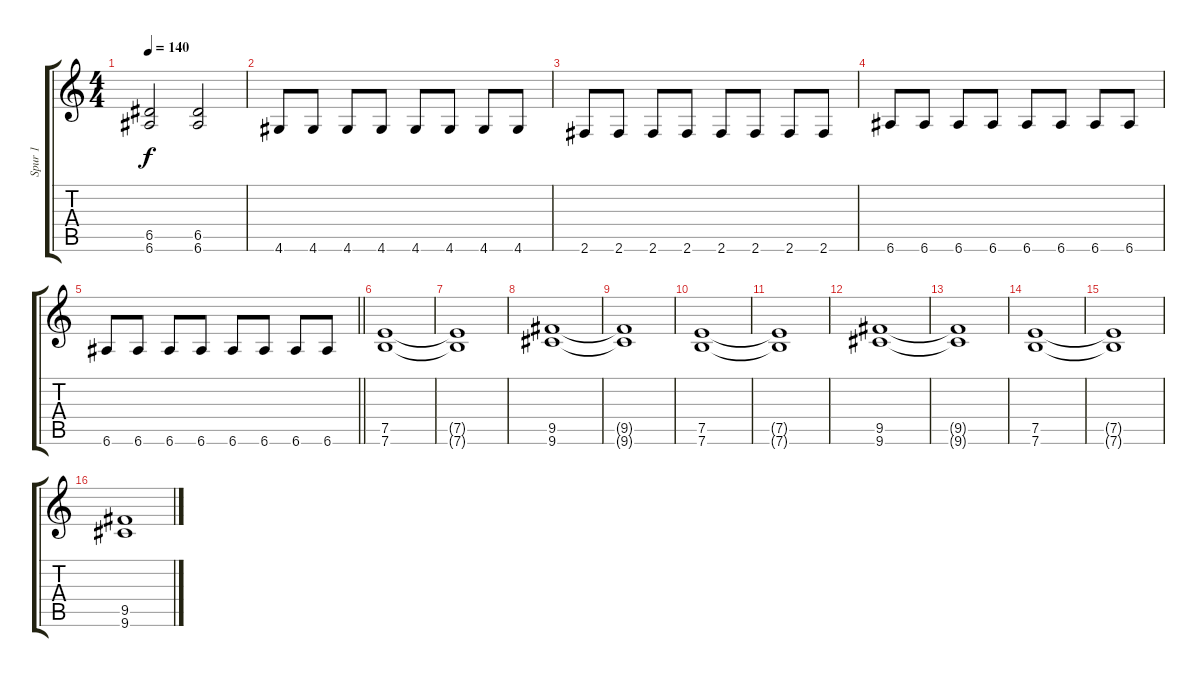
\track ("Spur 1" "Spur 1") {instrument distortionguitar}
\staff {score tabs}
\tuning (E4 B3 G3 D3 A2 E2) {hide}
\ts (4 4)
\tempo 140
\clef g2
\ks c
(6.5 6.6).2{dy f} (6.5 6.6).2 |
4.6.8 4.6.8 4.6.8 4.6.8 4.6.8 4.6.8 4.6.8 4.6.8 |
2.6.8 2.6.8 2.6.8 2.6.8 2.6.8 2.6.8 2.6.8 2.6.8 |
6.6.8 6.6.8 6.6.8 6.6.8 6.6.8 6.6.8 6.6.8 6.6.8 |
\barLineRight lightlight
6.6.8 6.6.8 6.6.8 6.6.8 6.6.8 6.6.8 6.6.8 6.6.8 |
\section ("" "")
(7.5 7.6).1 |
(7.5{t} 7.6{t}).1 |
(9.5 9.6).1 |
(9.5{t} 9.6{t}).1 |
(7.5 7.6).1 |
(7.5{t} 7.6{t}).1 |
(9.5 9.6).1 |
(9.5{t} 9.6{t}).1 |
(7.5 7.6).1 |
(7.5{t} 7.6{t}).1 |
(9.5 9.6).1
